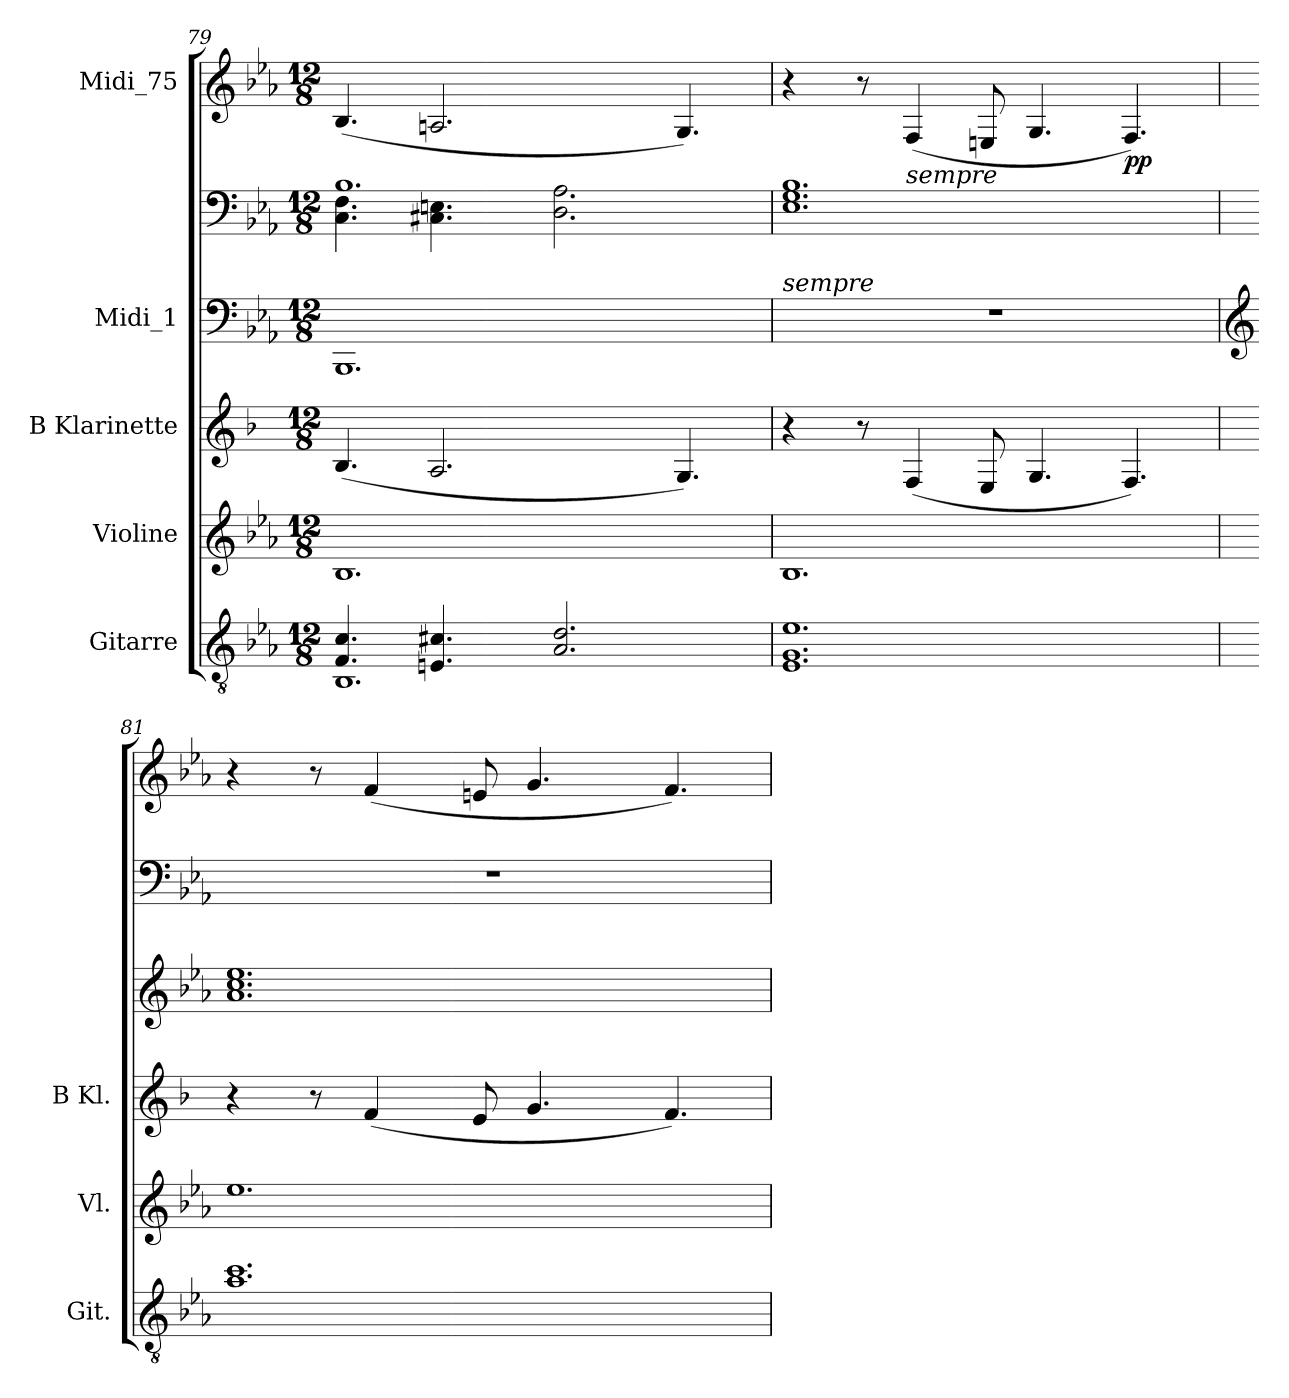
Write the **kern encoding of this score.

**kern	**dynam	**kern	**dynam	**kern	**dynam	**kern	**kern	**kern	**dynam
*part5	*part5	*part4	*part4	*part3	*part3	*part2	*part2	*part1	*part1
*staff6	*staff6	*staff5	*staff5	*staff4	*staff4	*staff3	*staff2	*staff1	*staff1
*I"Gitarre	*	*I"Violine	*	*I"B Klarinette	*	*I"Midi_1	*	*I"Midi_75	*
*I'Git.	*	*I'Vl.	*	*I'B Kl.	*	*	*	*	*
*clefGv2	*	*clefG2	*	*clefG2	*	*clefF4	*clefF4	*clefG2	*
*	*	*	*	*ITrd1c2	*	*	*	*	*
*k[b-e-a-]	*	*k[b-e-a-]	*	*k[b-e-a-]	*	*k[b-e-a-]	*k[b-e-a-]	*k[b-e-a-]	*
*M12/8	*	*M12/8	*	*M12/8	*	*M12/8	*M12/8	*M12/8	*
=79	=79	=79	=79	=79	=79	=79	=79	=79	=79
*^	*	*	*	*	*	*^	*^	*	*
4.F/ 4.c/	1.BB-	.	1.B-	.	(4.A-/	.	1.BBB-	2ryy	1.B-	4.C\ 4.F\	(4.B-/	.
4.En/ 4.c#X/	.	.	.	.	2.G/	.	.	.	.	4.C#X\ 4.En\	2.An/	.
.	.	.	.	.	.	.	.	2ryy	.	.	.	.
2.A-/ 2.d/	.	.	.	.	.	.	.	.	.	2.D\ 2.A-\	.	.
.	.	.	.	.	.	.	.	2ryy	.	.	.	.
.	.	.	.	.	4.F/)	.	.	.	.	.	4.G/)	.
*v	*v	*	*	*	*	*	*v	*v	*	*	*	*
!!LO:LB:g=z
=80	=80	=80	=80	=80	=80	=80	=80	=80	=80	=80
!	!	!	!	!	!	!LO:TX:a:i:t=sempre	!	!	!	!
!	!LO:DY:b	!	!LO:DY:b	!	!	!	!	!	!	!
1.E- 1.G 1.e-	other-dynamics	1.B-	other-dynamics	4r	.	1.r	1.B-	1.E- 1.G	4r	.
.	.	.	.	8r	.	.	.	.	8r	.
!	!	!	!	!	!	!	!	!	!LO:TX:b:i:t=sempre	!
!	!	!	!	!	!LO:DY:b	!	!	!	!	!
.	.	.	.	(4E-/	other-dynamics	.	.	.	(4F/	.
.	.	.	.	8D/	.	.	.	.	8En/	.
.	.	.	.	4.F/	.	.	.	.	4.G/	.
!	!	!	!	!	!	!	!	!	!	!LO:DY:b
.	.	.	.	4.E-/)	.	.	.	.	4.F/)	pp
=81	=81	=81	=81	=81	=81	=81	=81	=81	=81	=81
*	*	*	*	*	*	*clefG2	*	*	*	*
1.a- 1.cc	.	1.ee-	.	4r	.	1.a- 1.cc 1.ee-	1.r	2ryy	4r	.
.	.	.	.	8r	.	.	.	.	8r	.
.	.	.	.	(4e-/	.	.	.	.	(4f/	.
.	.	.	.	.	.	.	.	2ryy	.	.
.	.	.	.	8d/	.	.	.	.	8en/	.
.	.	.	.	4.f/	.	.	.	.	4.g/	.
.	.	.	.	.	.	.	.	2ryy	.	.
.	.	.	.	4.e-/)	.	.	.	.	4.f/)	.
*	*	*	*	*	*	*	*v	*v	*	*
=	=	=	=	=	=	=	=	=	=
*-	*-	*-	*-	*-	*-	*-	*-	*-	*-
